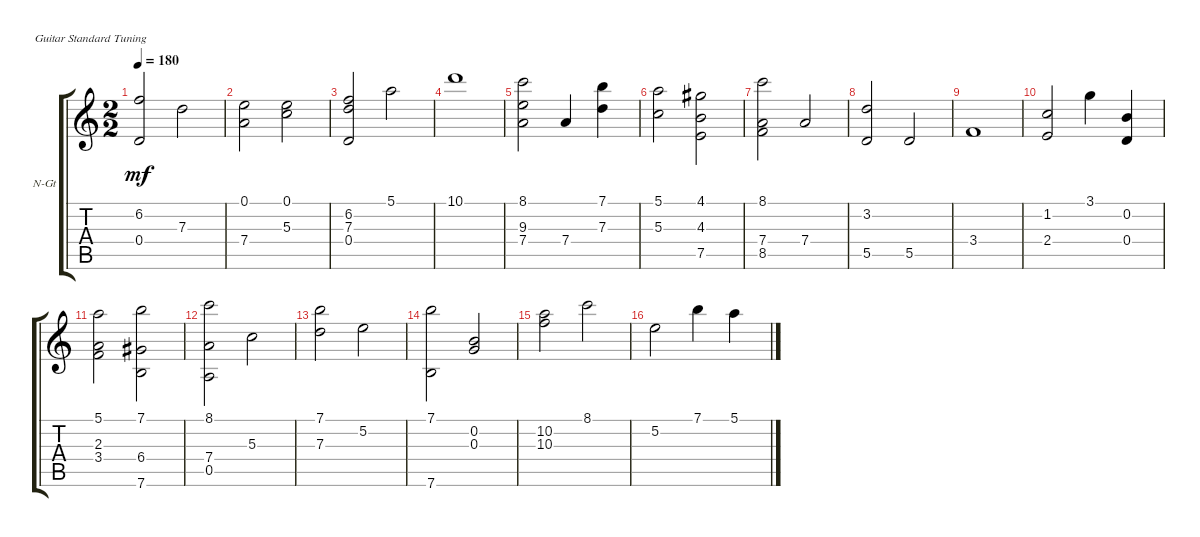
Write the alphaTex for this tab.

\defaultSystemsLayout 4
\bracketExtendMode groupsimilarinstruments
\firstSystemTrackNameOrientation horizontal
\otherSystemsTrackNameOrientation horizontal
\track ("Nylon Guitar" "N-Gt") {instrument acousticguitarnylon}
\staff {score tabs}
\tuning (E4 B3 G3 D3 A2 E2)
\ts (2 2)
\tempo 180
\clef g2
\ks c
(6.2 0.4).2{dy mf} 7.3.2 |
(7.4 0.1).2 (0.1 5.3).2 |
(6.2 7.3 0.4).2 5.1.2 |
10.1.1 |
(8.1 9.3 7.4).2 7.4.4 (7.3 7.1).4 |
(5.1 5.3).2 (4.1 4.3 7.5).2 |
(8.5 7.4 8.1).2 7.4.2 |
(3.2 5.5).2 5.5.2 |
3.4.1 |
(1.2 2.4).2 3.1.4 (0.2 0.4).4 |
(5.1 2.3 3.4).2 (7.1 6.4 7.6).2 |
(0.5 7.4 8.1).2 5.3.2 |
(7.1 7.3).2 5.2.2 |
(7.1 7.6).2 (0.2 0.3).2 |
(10.3 10.2).2 8.1.2 |
5.2.2 7.1.4 5.1.4
